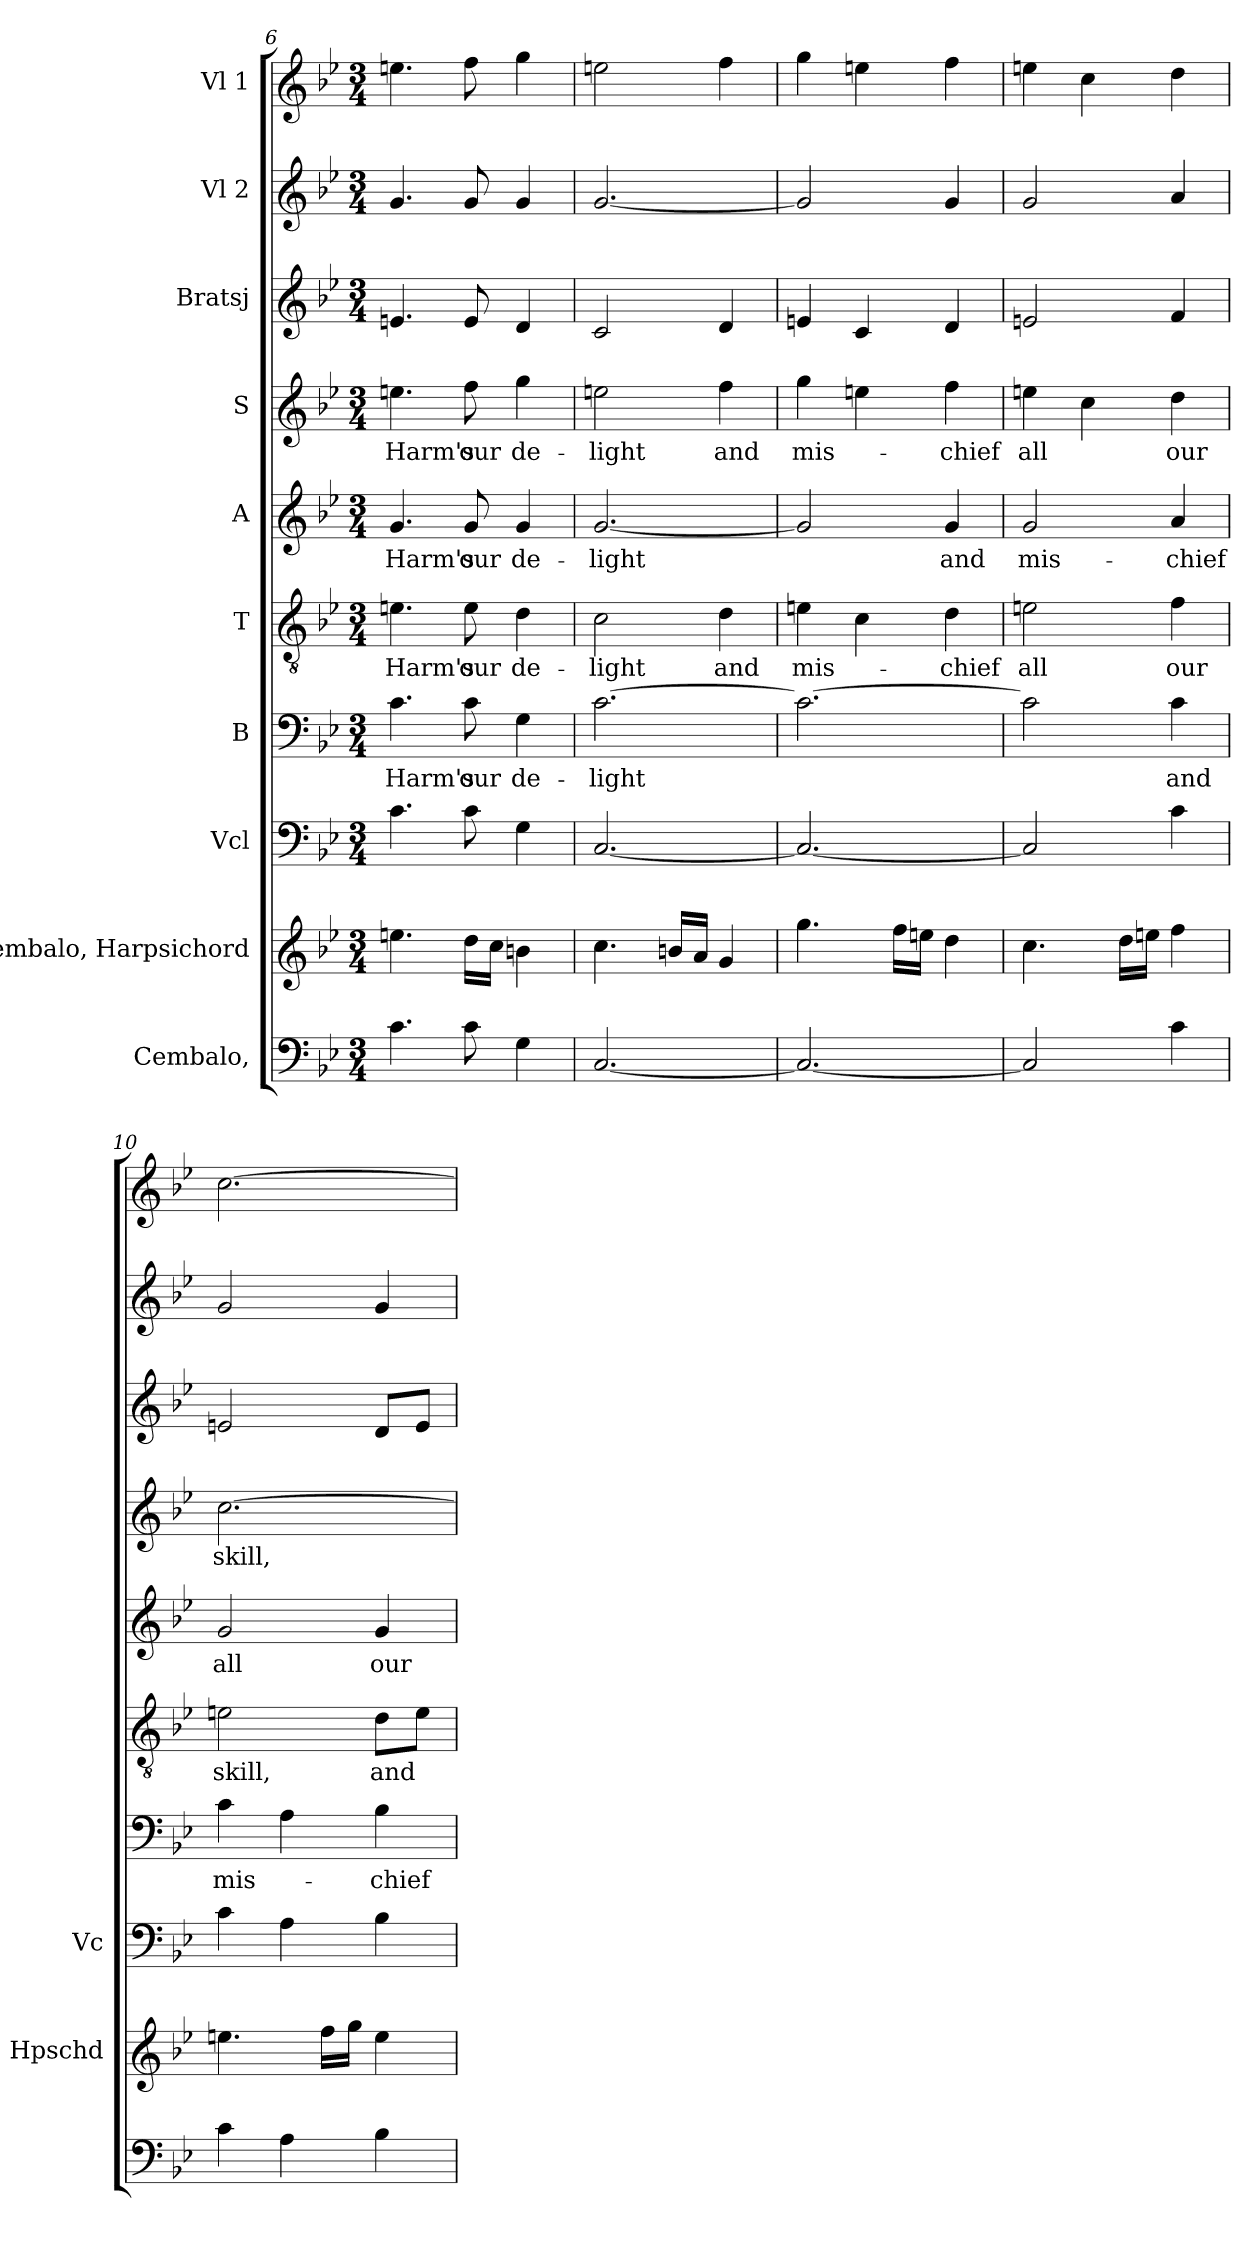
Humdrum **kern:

**kern	**kern	**kern	**kern	**text	**kern	**text	**kern	**text	**kern	**text	**kern	**kern	**kern
*part10	*part9	*part8	*part7	*part7	*part6	*part6	*part5	*part5	*part4	*part4	*part3	*part2	*part1
*staff10	*staff9	*staff8	*staff7	*staff7	*staff6	*staff6	*staff5	*staff5	*staff4	*staff4	*staff3	*staff2	*staff1
*I"Cembalo,	*I"Cembalo, Harpsichord	*I"Vcl	*I"B	*	*I"T	*	*I"A	*	*I"S	*	*I"Bratsj	*I"Vl 2	*I"Vl 1
*	*I'Hpschd	*I'Vc	*	*	*	*	*	*	*	*	*	*	*
*clefF4	*clefG2	*clefF4	*clefF4	*	*clefGv2	*	*clefG2	*	*clefG2	*	*clefG2	*clefG2	*clefG2
*k[b-e-]	*k[b-e-]	*k[b-e-]	*k[b-e-]	*	*k[b-e-]	*	*k[b-e-]	*	*k[b-e-]	*	*k[b-e-]	*k[b-e-]	*k[b-e-]
*M3/4	*M3/4	*M3/4	*M3/4	*	*M3/4	*	*M3/4	*	*M3/4	*	*M3/4	*M3/4	*M3/4
=6	=6	=6	=6	=6	=6	=6	=6	=6	=6	=6	=6	=6	=6
!	!	!	!	!LO:LY:b	!	!LO:LY:b	!	!LO:LY:b	!	!LO:LY:b	!	!	!
4.c\	4.een\	4.c\	4.c\	Harm's	4.en\	Harm's	4.g/	Harm's	4.een\	Harm's	4.en/	4.g/	4.een\
!	!	!	!	!LO:LY:b	!	!LO:LY:b	!	!LO:LY:b	!	!LO:LY:b	!	!	!
8c\	16dd\LL	8c\	8c\	our	8e\	our	8g/	our	8ff\	our	8e/	8g/	8ff\
.	16cc\JJ	.	.	.	.	.	.	.	.	.	.	.	.
!	!	!	!	!LO:LY:b	!	!LO:LY:b	!	!LO:LY:b	!	!LO:LY:b	!	!	!
4G\	4bn\	4G\	4G\	de-	4d\	de-	4g/	de-	4gg\	de-	4d/	4g/	4gg\
!!LO:PB:g=z
=7	=7	=7	=7	=7	=7	=7	=7	=7	=7	=7	=7	=7	=7
!	!	!	!	!LO:LY:b	!	!LO:LY:b	!	!LO:LY:b	!	!LO:LY:b	!	!	!
[2.C/	4.cc\	[2.C/	[2.c\	-light	2c\	-light	[2.g/	-light	2een\	-light	2c/	[2.g/	2een\
.	16bn/LL	.	.	.	.	.	.	.	.	.	.	.	.
.	16a/JJ	.	.	.	.	.	.	.	.	.	.	.	.
!	!	!	!	!	!	!LO:LY:b	!	!	!	!LO:LY:b	!	!	!
.	4g/	.	.	.	4d\	and	.	.	4ff\	and	4d/	.	4ff\
=8	=8	=8	=8	=8	=8	=8	=8	=8	=8	=8	=8	=8	=8
!	!	!	!	!	!	!LO:LY:b	!	!	!	!LO:LY:b	!	!	!
2.C/_	4.gg\	2.C/_	2.c\_	.	4en\	mis-	2g/]	.	4gg\	mis-	4en/	2g/]	4gg\
.	.	.	.	.	4c\	.	.	.	4een\	.	4c/	.	4een\
.	16ff\LL	.	.	.	.	.	.	.	.	.	.	.	.
.	16een\JJ	.	.	.	.	.	.	.	.	.	.	.	.
!	!	!	!	!	!	!LO:LY:b	!	!LO:LY:b	!	!LO:LY:b	!	!	!
.	4dd\	.	.	.	4d\	-chief	4g/	and	4ff\	-chief	4d/	4g/	4ff\
=9	=9	=9	=9	=9	=9	=9	=9	=9	=9	=9	=9	=9	=9
!	!	!	!	!	!	!LO:LY:b	!	!LO:LY:b	!	!LO:LY:b	!	!	!
2C/]	4.cc\	2C/]	2c\]	.	2en\	all	2g/	mis-	4een\	all	2en/	2g/	4een\
.	.	.	.	.	.	.	.	.	4cc\	.	.	.	4cc\
.	16dd\LL	.	.	.	.	.	.	.	.	.	.	.	.
.	16een\JJ	.	.	.	.	.	.	.	.	.	.	.	.
!	!	!	!	!LO:LY:b	!	!LO:LY:b	!	!LO:LY:b	!	!LO:LY:b	!	!	!
4c\	4ff\	4c\	4c\	and	4f\	our	4a/	-chief	4dd\	our	4f/	4a/	4dd\
=10	=10	=10	=10	=10	=10	=10	=10	=10	=10	=10	=10	=10	=10
!	!	!	!	!LO:LY:b	!	!LO:LY:b	!	!LO:LY:b	!	!LO:LY:b	!	!	!
4c\	4.een\	4c\	4c\	mis-	2en\	skill,	2g/	all	[2.cc\	skill,	2en/	2g/	[2.cc\
4A\	.	4A\	4A\	.	.	.	.	.	.	.	.	.	.
.	16ff\LL	.	.	.	.	.	.	.	.	.	.	.	.
.	16gg\JJ	.	.	.	.	.	.	.	.	.	.	.	.
!	!	!	!	!LO:LY:b	!	!LO:LY:b	!	!LO:LY:b	!	!	!	!	!
4B-\	4ee\	4B-\	4B-\	-chief	8d\L	and	4g/	our	.	.	8d/L	4g/	.
.	.	.	.	.	8e\J	.	.	.	.	.	8e/J	.	.
=	=	=	=	=	=	=	=	=	=	=	=	=	=
*-	*-	*-	*-	*-	*-	*-	*-	*-	*-	*-	*-	*-	*-
